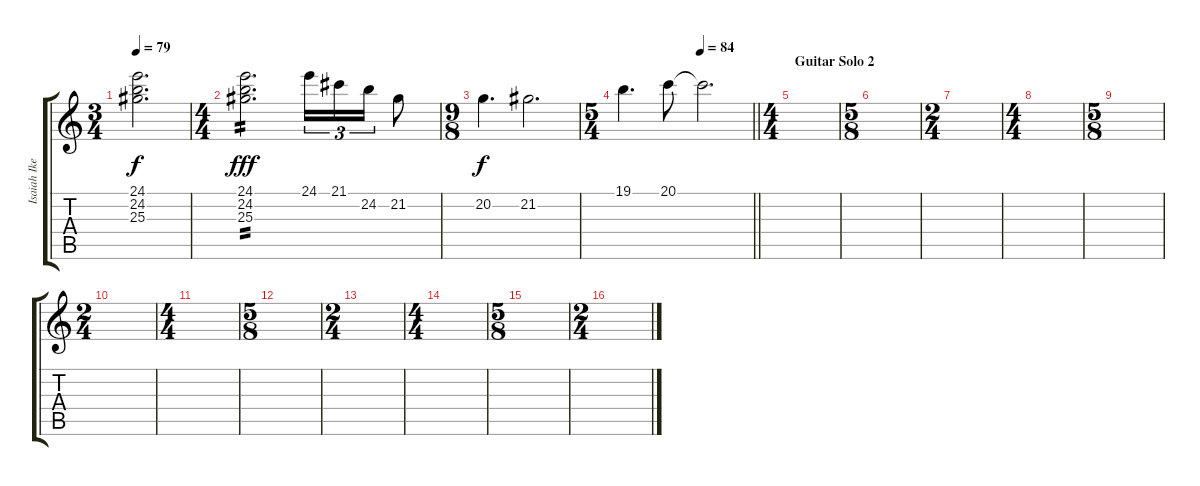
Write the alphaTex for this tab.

\track ("Isaiah Ikey Owens" "Isaiah Ike") {instrument rockorgan}
\staff {score tabs}
\tuning (E4 B3 G3 D3 A2 E2) {hide}
\ts (3 4)
\tempo 79
\clef g2
\ks c
(24.1{t} 24.2{t} 25.3{t}).2{d dy f} |
\ts (4 4)
(24.1 24.2 25.3).2{d tp 2 dy fff volume 7} 24.1.16{tu (3 2)} 21.1.16{tu (3 2)} 24.2.16{tu (3 2)} 21.2.8 |
\ts (9 8)
20.2.4{d dy f} 21.2.2{d} |
\ts (5 4)
\tempo (84 0.6)
\barLineRight lightlight
19.1.4{d} 20.1.8 20.1{t}.2{d} |
\ts (4 4)
\section ("" "Guitar Solo 2")
|
\ts (5 8)
|
\ts (2 4)
|
\ts (4 4)
|
\ts (5 8)
|
\ts (2 4)
|
\ts (4 4)
|
\ts (5 8)
|
\ts (2 4)
|
\ts (4 4)
|
\ts (5 8)
|
\ts (2 4)
